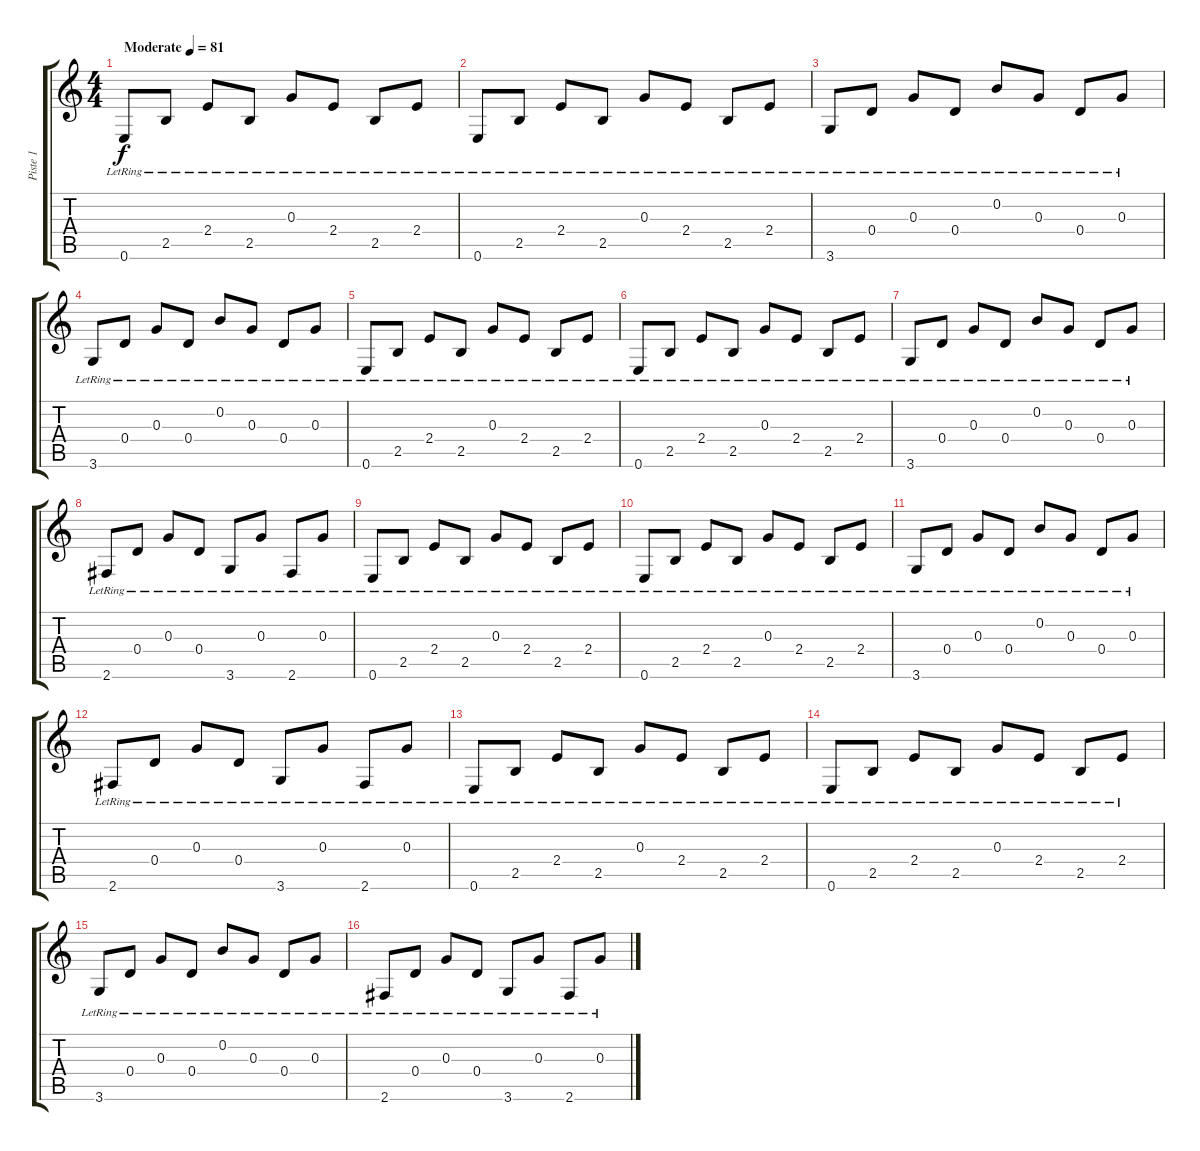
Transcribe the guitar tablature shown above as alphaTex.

\track ("Piste 1" "Piste 1") {instrument distortionguitar}
\staff {score tabs}
\tuning (E4 B3 G3 D3 A2 E2) {hide}
\ts (4 4)
\tempo (81 "Moderate")
\clef g2
\ks c
0.6{lr}.8{dy f instrument distortionguitar} 2.5{lr}.8 2.4{lr}.8 2.5{lr}.8 0.3{lr}.8 2.4{lr}.8 2.5{lr}.8 2.4{lr}.8 |
0.6{lr}.8 2.5{lr}.8 2.4{lr}.8 2.5{lr}.8 0.3{lr}.8 2.4{lr}.8 2.5{lr}.8 2.4{lr}.8 |
3.6{lr}.8 0.4{lr}.8 0.3{lr}.8 0.4{lr}.8 0.2{lr}.8 0.3{lr}.8 0.4{lr}.8 0.3{lr}.8 |
3.6{lr}.8 0.4{lr}.8 0.3{lr}.8 0.4{lr}.8 0.2{lr}.8 0.3{lr}.8 0.4{lr}.8 0.3{lr}.8 |
0.6{lr}.8 2.5{lr}.8 2.4{lr}.8 2.5{lr}.8 0.3{lr}.8 2.4{lr}.8 2.5{lr}.8 2.4{lr}.8 |
0.6{lr}.8 2.5{lr}.8 2.4{lr}.8 2.5{lr}.8 0.3{lr}.8 2.4{lr}.8 2.5{lr}.8 2.4{lr}.8 |
3.6{lr}.8 0.4{lr}.8 0.3{lr}.8 0.4{lr}.8 0.2{lr}.8 0.3{lr}.8 0.4{lr}.8 0.3{lr}.8 |
2.6{lr}.8 0.4{lr}.8 0.3{lr}.8 0.4{lr}.8 3.6{lr}.8 0.3{lr}.8 2.6{lr}.8 0.3{lr}.8 |
0.6{lr}.8 2.5{lr}.8 2.4{lr}.8 2.5{lr}.8 0.3{lr}.8 2.4{lr}.8 2.5{lr}.8 2.4{lr}.8 |
0.6{lr}.8 2.5{lr}.8 2.4{lr}.8 2.5{lr}.8 0.3{lr}.8 2.4{lr}.8 2.5{lr}.8 2.4{lr}.8 |
3.6{lr}.8 0.4{lr}.8 0.3{lr}.8 0.4{lr}.8 0.2{lr}.8 0.3{lr}.8 0.4{lr}.8 0.3{lr}.8 |
2.6{lr}.8 0.4{lr}.8 0.3{lr}.8 0.4{lr}.8 3.6{lr}.8 0.3{lr}.8 2.6{lr}.8 0.3{lr}.8 |
0.6{lr}.8 2.5{lr}.8 2.4{lr}.8 2.5{lr}.8 0.3{lr}.8 2.4{lr}.8 2.5{lr}.8 2.4{lr}.8 |
0.6{lr}.8 2.5{lr}.8 2.4{lr}.8 2.5{lr}.8 0.3{lr}.8 2.4{lr}.8 2.5{lr}.8 2.4{lr}.8 |
3.6{lr}.8 0.4{lr}.8 0.3{lr}.8 0.4{lr}.8 0.2{lr}.8 0.3{lr}.8 0.4{lr}.8 0.3{lr}.8 |
2.6{lr}.8 0.4{lr}.8 0.3{lr}.8 0.4{lr}.8 3.6{lr}.8 0.3{lr}.8 2.6{lr}.8 0.3{lr}.8
